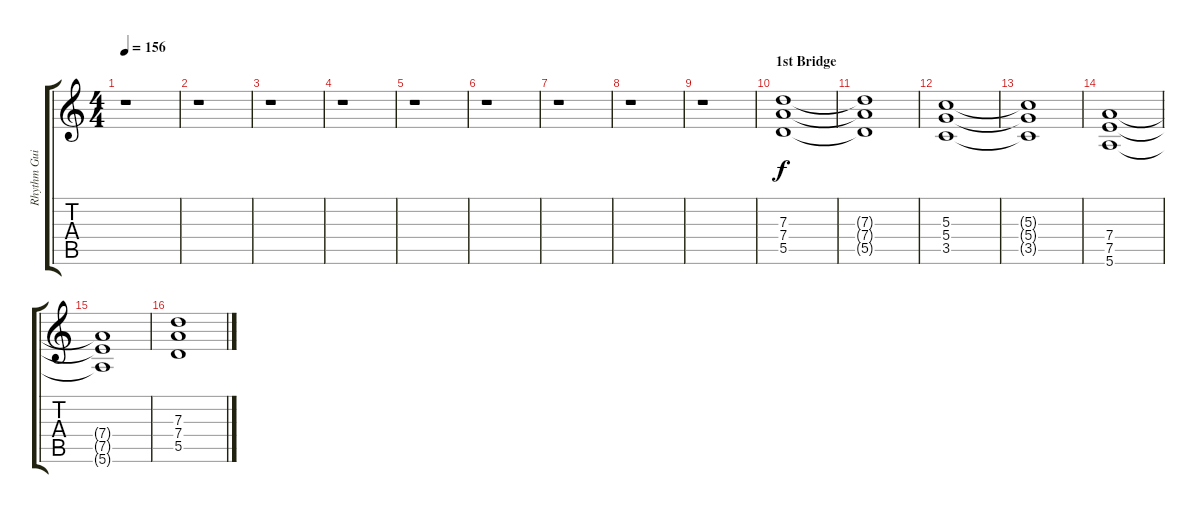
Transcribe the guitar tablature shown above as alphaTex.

\track ("Rhythm Guitar" "Rhythm Gui") {instrument distortionguitar}
\staff {score tabs}
\tuning (E4 B3 G3 D3 A2 E2) {hide}
\ts (4 4)
\tempo 156
\clef g2
\ks c
r.1{dy f} |
r.1 |
r.1 |
r.1 |
r.1 |
r.1 |
r.1 |
r.1 |
r.1{volume 11} |
\section ("" "1st Bridge")
(7.3 7.4 5.5).1{volume 11} |
(7.3{t} 7.4{t} 5.5{t}).1 |
(5.3 5.4 3.5).1 |
(5.3{t} 5.4{t} 3.5{t}).1 |
(7.4 7.5 5.6).1 |
(7.4{t} 7.5{t} 5.6{t}).1 |
(7.3 7.4 5.5).1
